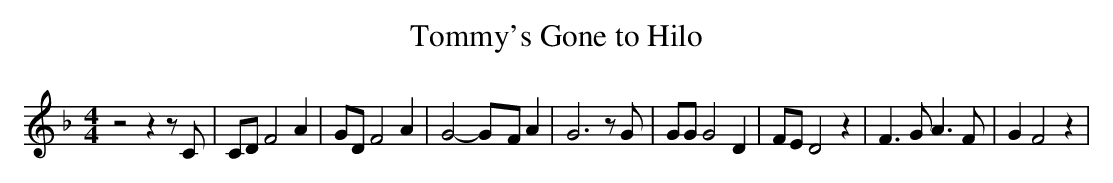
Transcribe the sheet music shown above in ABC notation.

X:1
T:Tommy's Gone to Hilo
M:4/4
L:1/8
K:F
 z4 z2 z C| CD F4 A2| GD F4 A2| G4-G-F A2| G6 z G| GG G4 D2| FE D4 z2|\
 F3 G A3 F| G2 F4 z2|
